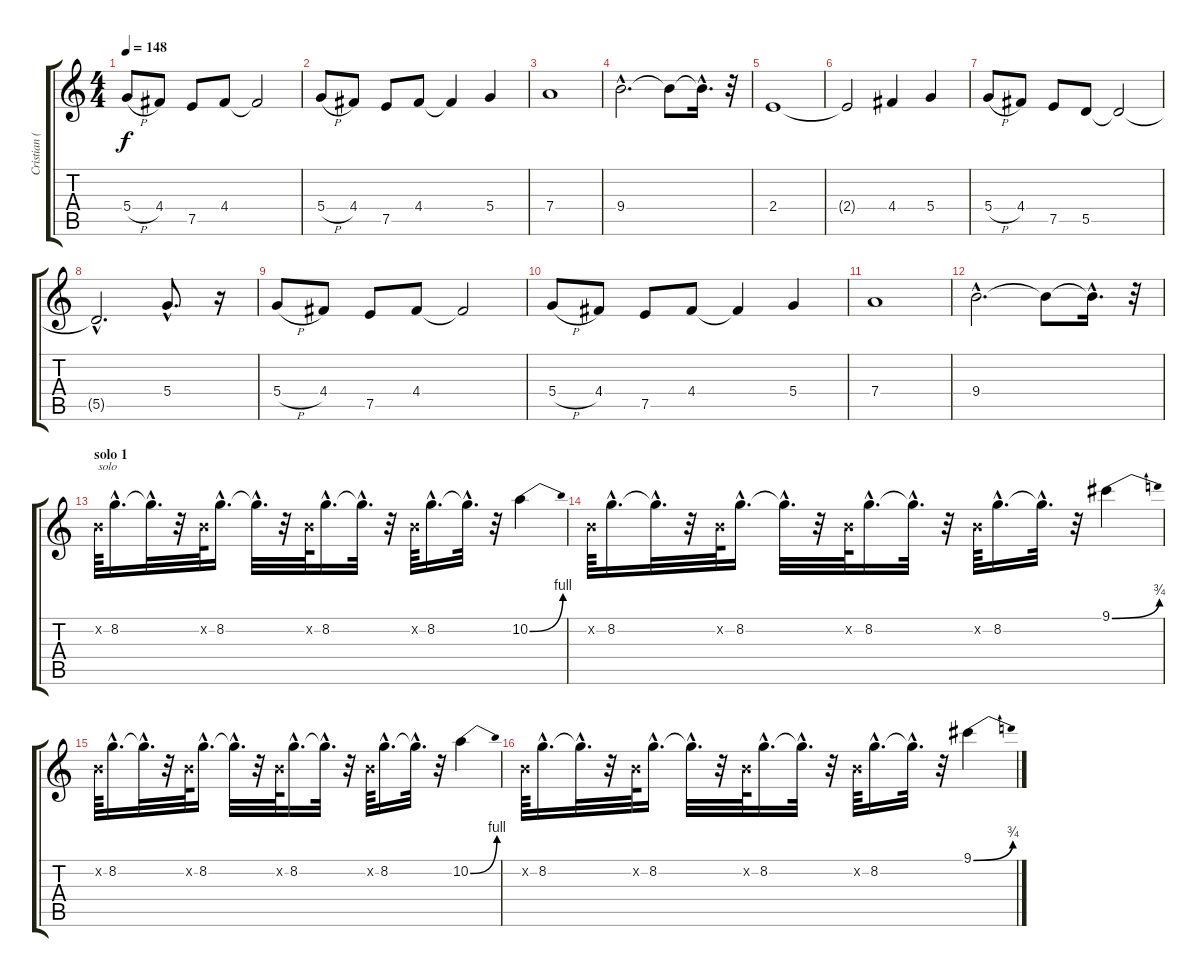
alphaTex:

\track ("Cristian (guitarra)" "Cristian (") {instrument electricguitarclean}
\staff {score tabs}
\tuning (E4 B3 G3 D3 A2 E2) {hide}
\ts (4 4)
\tempo 148
\clef g2
\ks c
5.4{h}.8{dy f} 4.4.8 7.5.8 4.4.8 4.4{t}.2 |
5.4{h}.8 4.4.8 7.5.8 4.4.8 4.4{t}.4 5.4.4 |
7.4.1 |
9.4{hac}.2{d} 9.4{t}.8 9.4{hac t}.16{d} r.32 |
2.4.1 |
2.4{t}.2 4.4.4 5.4.4 |
5.4{h}.8 4.4.8 7.5.8 5.5.8 5.5{t}.2 |
5.5{hac t}.2{d} 5.4{hac}.8{d} r.16 |
5.4{h}.8 4.4.8 7.5.8 4.4.8 4.4{t}.2 |
5.4{h}.8 4.4.8 7.5.8 4.4.8 4.4{t}.4 5.4.4 |
7.4.1 |
9.4{hac}.2{d} 9.4{t}.8 9.4{hac t}.16{d} r.32 |
\section ("" "solo 1")
0.2{x}.64{txt "solo" volume 14} 8.2{hac}.16{d} 8.2{hac t}.32{d} r.32 0.2{x}.64 8.2{hac}.16{d} 8.2{hac t}.32{d} r.32 0.2{x}.64 8.2{hac}.16{d} 8.2{hac t}.32{d} r.32 0.2{x}.64 8.2{hac}.16{d} 8.2{hac t}.32{d} r.32 10.2{be (bend 0 0 60 4)}.4 |
0.2{x}.64 8.2{hac}.16{d} 8.2{hac t}.32{d} r.32 0.2{x}.64 8.2{hac}.16{d} 8.2{hac t}.32{d} r.32 0.2{x}.64 8.2{hac}.16{d} 8.2{hac t}.32{d} r.32 0.2{x}.64 8.2{hac}.16{d} 8.2{hac t}.32{d} r.32 9.1{be (bend 0 0 60 3)}.4 |
0.2{x}.64 8.2{hac}.16{d} 8.2{hac t}.32{d} r.32 0.2{x}.64 8.2{hac}.16{d} 8.2{hac t}.32{d} r.32 0.2{x}.64 8.2{hac}.16{d} 8.2{hac t}.32{d} r.32 0.2{x}.64 8.2{hac}.16{d} 8.2{hac t}.32{d} r.32 10.2{be (bend 0 0 60 4)}.4 |
0.2{x}.64 8.2{hac}.16{d} 8.2{hac t}.32{d} r.32 0.2{x}.64 8.2{hac}.16{d} 8.2{hac t}.32{d} r.32 0.2{x}.64 8.2{hac}.16{d} 8.2{hac t}.32{d} r.32 0.2{x}.64 8.2{hac}.16{d} 8.2{hac t}.32{d} r.32 9.1{be (bend 0 0 60 3)}.4
